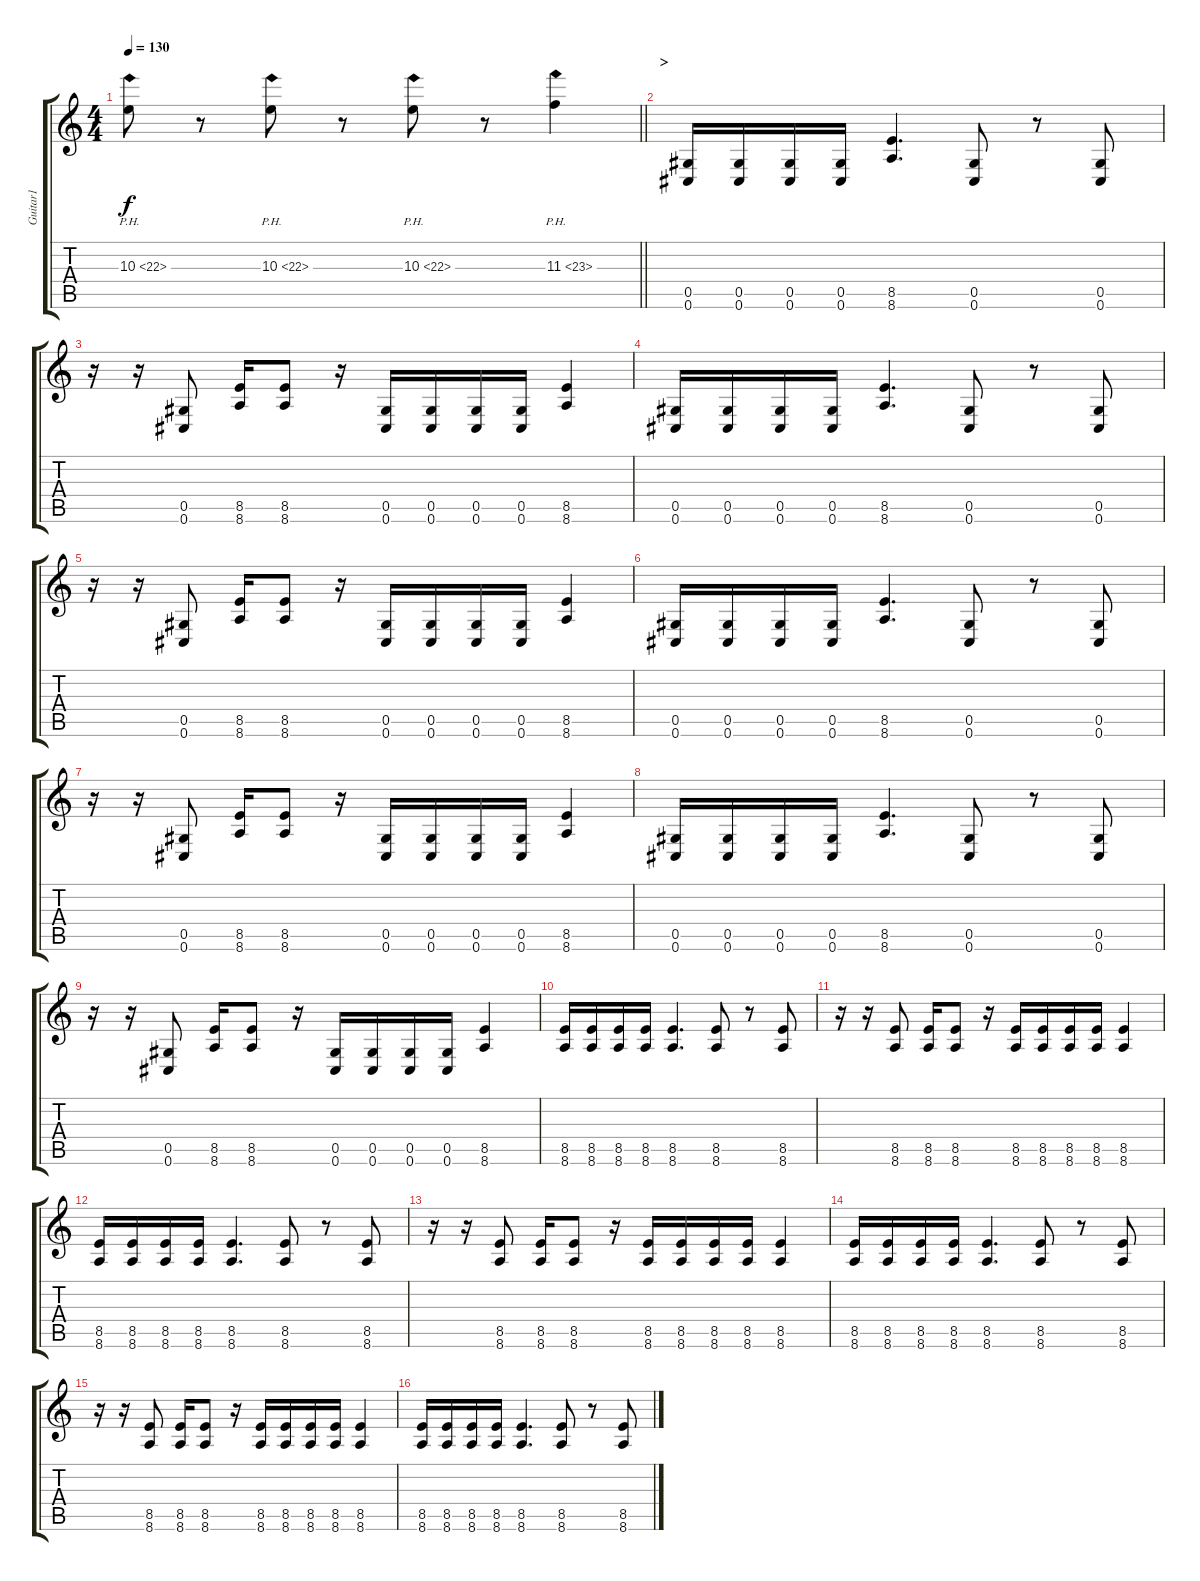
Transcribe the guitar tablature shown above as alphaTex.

\track ("Guitar1" "Guitar1") {instrument distortionguitar}
\staff {score tabs}
\tuning (Eb4 Bb3 Gb3 Db3 Ab2 Db2) {hide}
\ts (4 4)
\tempo 130
\clef g2
\barLineRight lightlight
\ks c
10.3{ph 12}.8{dy f} r.8 10.3{ph 12}.8 r.8 10.3{ph 12}.8 r.8 11.3{ph 12}.4 |
\section ("" ">")
(0.5 0.6).16 (0.5 0.6).16 (0.5 0.6).16 (0.5 0.6).16 (8.5 8.6).4{d} (0.5 0.6).8 r.8 (0.5 0.6).8 |
r.16 r.16 (0.5 0.6).8 (8.5 8.6).16 (8.5 8.6).8 r.16 (0.5 0.6).16 (0.5 0.6).16 (0.5 0.6).16 (0.5 0.6).16 (8.5 8.6).4 |
(0.5 0.6).16 (0.5 0.6).16 (0.5 0.6).16 (0.5 0.6).16 (8.5 8.6).4{d} (0.5 0.6).8 r.8 (0.5 0.6).8 |
r.16 r.16 (0.5 0.6).8 (8.5 8.6).16 (8.5 8.6).8 r.16 (0.5 0.6).16 (0.5 0.6).16 (0.5 0.6).16 (0.5 0.6).16 (8.5 8.6).4 |
(0.5 0.6).16 (0.5 0.6).16 (0.5 0.6).16 (0.5 0.6).16 (8.5 8.6).4{d} (0.5 0.6).8 r.8 (0.5 0.6).8 |
r.16 r.16 (0.5 0.6).8 (8.5 8.6).16 (8.5 8.6).8 r.16 (0.5 0.6).16 (0.5 0.6).16 (0.5 0.6).16 (0.5 0.6).16 (8.5 8.6).4 |
(0.5 0.6).16 (0.5 0.6).16 (0.5 0.6).16 (0.5 0.6).16 (8.5 8.6).4{d} (0.5 0.6).8 r.8 (0.5 0.6).8 |
r.16 r.16 (0.5 0.6).8 (8.5 8.6).16 (8.5 8.6).8 r.16 (0.5 0.6).16 (0.5 0.6).16 (0.5 0.6).16 (0.5 0.6).16 (8.5 8.6).4 |
(8.5 8.6).16{volume 8} (8.5 8.6).16 (8.5 8.6).16 (8.5 8.6).16 (8.5 8.6).4{d} (8.5 8.6).8 r.8 (8.5 8.6).8 |
r.16 r.16 (8.5 8.6).8 (8.5 8.6).16 (8.5 8.6).8 r.16 (8.5 8.6).16 (8.5 8.6).16 (8.5 8.6).16 (8.5 8.6).16 (8.5 8.6).4 |
(8.5 8.6).16 (8.5 8.6).16 (8.5 8.6).16 (8.5 8.6).16 (8.5 8.6).4{d} (8.5 8.6).8 r.8 (8.5 8.6).8 |
r.16 r.16 (8.5 8.6).8 (8.5 8.6).16 (8.5 8.6).8 r.16 (8.5 8.6).16 (8.5 8.6).16 (8.5 8.6).16 (8.5 8.6).16 (8.5 8.6).4 |
(8.5 8.6).16 (8.5 8.6).16 (8.5 8.6).16 (8.5 8.6).16 (8.5 8.6).4{d} (8.5 8.6).8 r.8 (8.5 8.6).8 |
r.16 r.16 (8.5 8.6).8 (8.5 8.6).16 (8.5 8.6).8 r.16 (8.5 8.6).16 (8.5 8.6).16 (8.5 8.6).16 (8.5 8.6).16 (8.5 8.6).4 |
(8.5 8.6).16 (8.5 8.6).16 (8.5 8.6).16 (8.5 8.6).16 (8.5 8.6).4{d} (8.5 8.6).8 r.8 (8.5 8.6).8
